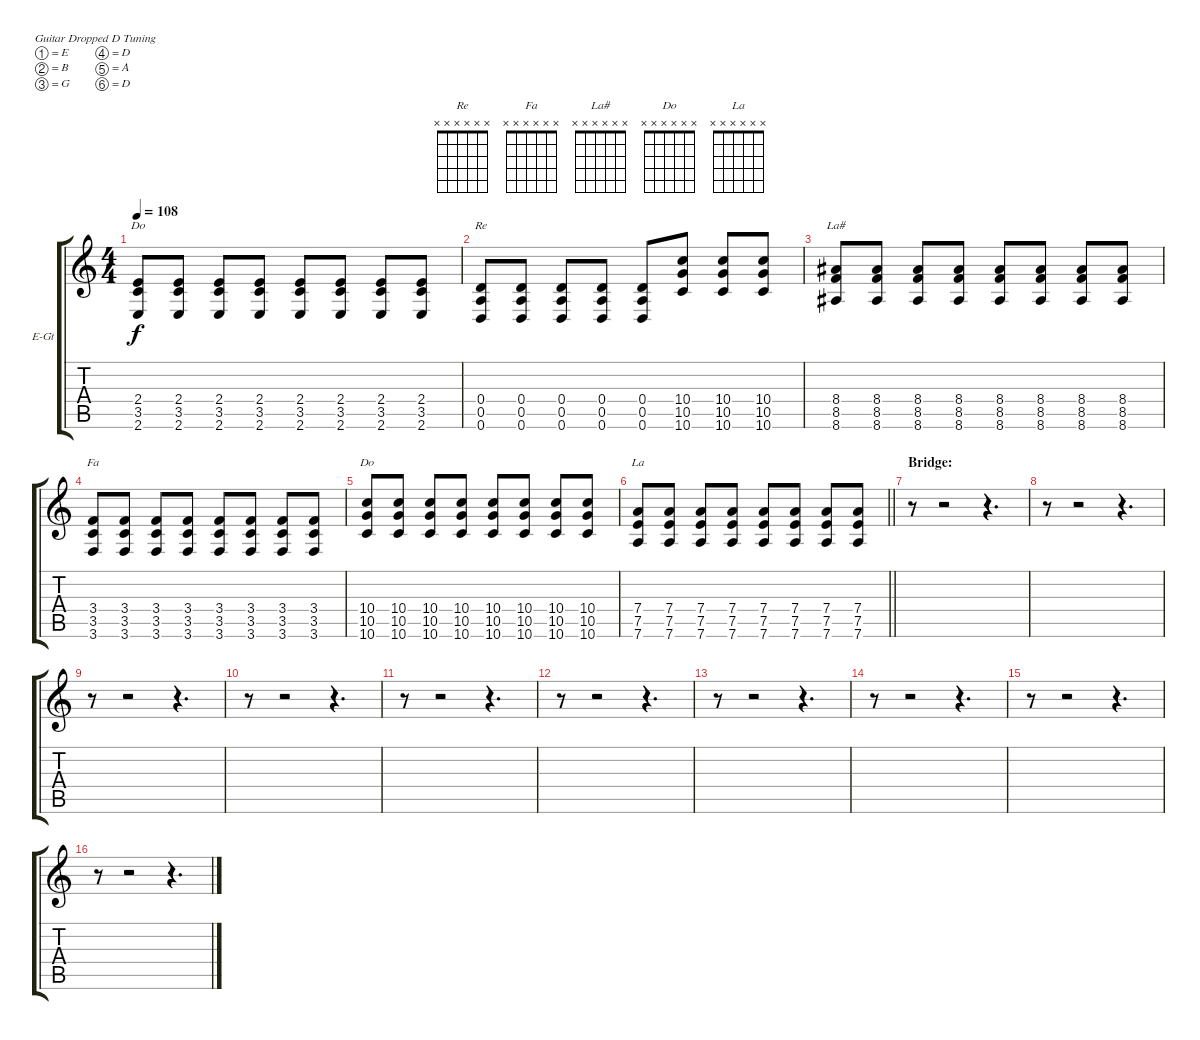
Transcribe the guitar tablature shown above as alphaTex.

\bracketExtendMode groupsimilarinstruments
\firstSystemTrackNameOrientation horizontal
\otherSystemsTrackNameOrientation horizontal
\track ("Chitarra 1" "E-Gt") {instrument overdrivenguitar}
\staff {score tabs}
\tuning (E4 B3 G3 D3 A2 D2)
\chord ("Re" x x x x x x)
\chord ("Fa" x x x x x x)
\chord ("La#" x x x x x x)
\chord ("Do" x x x x x x)
\chord ("La" x x x x x x)
\ts (4 4)
\tempo 108
\clef g2
\ks c
(2.4 3.5 2.6).8{ch "Do" dy f} (2.4 3.5 2.6).8 (2.4 3.5 2.6).8 (2.4 3.5 2.6).8 (2.4 3.5 2.6).8 (2.4 3.5 2.6).8 (2.4 3.5 2.6).8 (2.4 3.5 2.6).8 |
(0.4 0.5 0.6).8{ch "Re"} (0.4 0.5 0.6).8 (0.4 0.5 0.6).8 (0.4 0.5 0.6).8 (0.4 0.5 0.6).8 (10.4 10.5 10.6).8 (10.4 10.5 10.6).8 (10.4 10.5 10.6).8 |
(8.4 8.5 8.6).8{ch "La#"} (8.4 8.5 8.6).8 (8.4 8.5 8.6).8 (8.4 8.5 8.6).8 (8.4 8.5 8.6).8 (8.4 8.5 8.6).8 (8.4 8.5 8.6).8 (8.4 8.5 8.6).8 |
(3.4 3.5 3.6).8{ch "Fa"} (3.4 3.5 3.6).8 (3.4 3.5 3.6).8 (3.4 3.5 3.6).8 (3.4 3.5 3.6).8 (3.4 3.5 3.6).8 (3.4 3.5 3.6).8 (3.4 3.5 3.6).8 |
(10.4 10.5 10.6).8{ch "Do"} (10.4 10.5 10.6).8 (10.4 10.5 10.6).8 (10.4 10.5 10.6).8 (10.4 10.5 10.6).8 (10.4 10.5 10.6).8 (10.4 10.5 10.6).8 (10.4 10.5 10.6).8 |
\barLineRight lightlight
(7.4 7.5 7.6).8{ch "La"} (7.4 7.5 7.6).8 (7.4 7.5 7.6).8 (7.4 7.5 7.6).8 (7.4 7.5 7.6).8 (7.4 7.5 7.6).8 (7.4 7.5 7.6).8 (7.4 7.5 7.6).8 |
\section ("" "Bridge:")
r.8 r.2 r.4{d} |
r.8 r.2 r.4{d} |
r.8 r.2 r.4{d} |
r.8 r.2 r.4{d} |
r.8 r.2 r.4{d} |
r.8 r.2 r.4{d} |
r.8 r.2 r.4{d} |
r.8 r.2 r.4{d} |
r.8 r.2 r.4{d} |
r.8 r.2 r.4{d}
